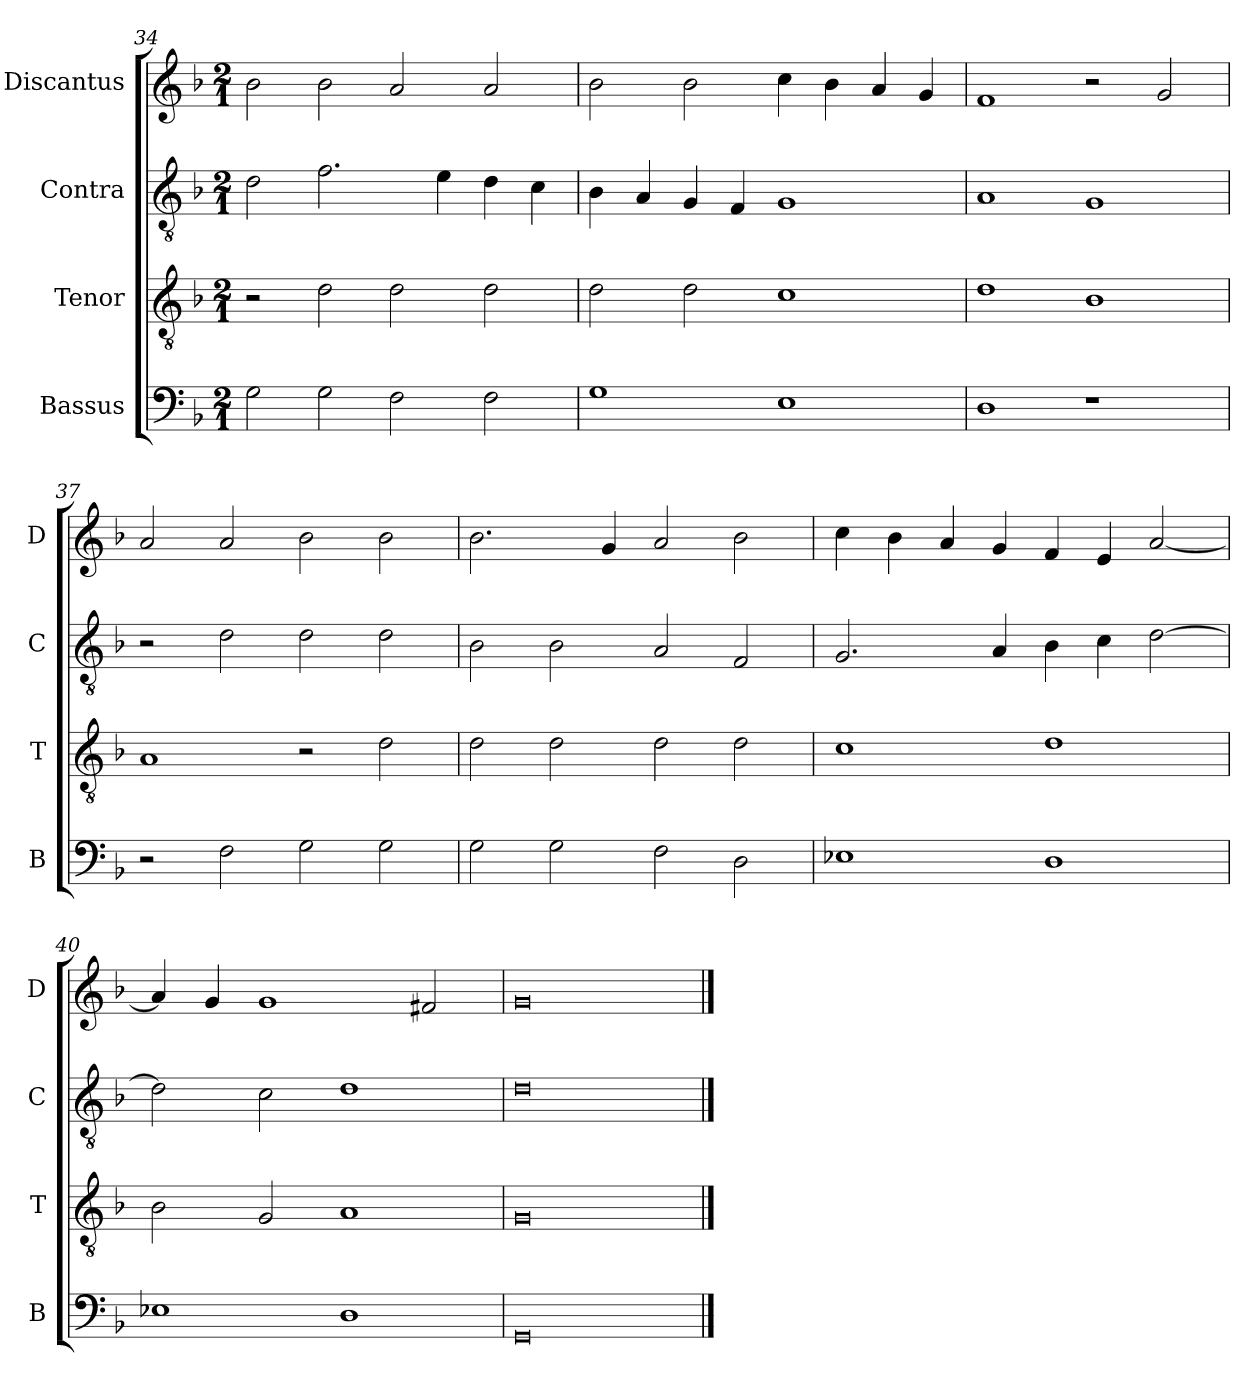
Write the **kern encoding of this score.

**kern	**kern	**kern	**kern
*part4	*part3	*part2	*part1
*staff4	*staff3	*staff2	*staff1
*I"Bassus	*I"Tenor	*I"Contra	*I"Discantus
*I'B	*I'T	*I'C	*I'D
*clefF4	*clefGv2	*clefGv2	*clefG2
*k[b-]	*k[b-]	*k[b-]	*k[b-]
*M2/1	*M2/1	*M2/1	*M2/1
=34	=34	=34	=34
2G\	2r	2d\	2b-\
2G\	2d\	2.f\	2b-\
2F\	2d\	.	2a/
.	.	4e\	.
2F\	2d\	4d\	2a/
.	.	4c\	.
=35	=35	=35	=35
1G	2d\	4B-\	2b-\
.	.	4A/	.
.	2d\	4G/	2b-\
.	.	4F/	.
1E	1c	1G	4cc\
.	.	.	4b-\
.	.	.	4a/
.	.	.	4g/
=36	=36	=36	=36
1D	1d	1A	1f
1r	1B-	1G	2r
.	.	.	2g/
=37	=37	=37	=37
2r	1A	2r	2a/
2F\	.	2d\	2a/
2G\	2r	2d\	2b-\
2G\	2d\	2d\	2b-\
=38	=38	=38	=38
2G\	2d\	2B-\	2.b-\
2G\	2d\	2B-\	.
.	.	.	4g/
2F\	2d\	2A/	2a/
2D\	2d\	2F/	2b-\
=39	=39	=39	=39
1E-X	1c	2.G/	4cc\
.	.	.	4b-\
.	.	.	4a/
.	.	4A/	4g/
1D	1d	4B-\	4f/
.	.	4c\	4e/
.	.	[2d\	[2a/
=40	=40	=40	=40
1E-X	2B-\	2d\]	4a/]
.	.	.	4g/
.	2G/	2c\	1g
1D	1A	1d	.
.	.	.	2f#X/
=41	=41	=41	=41
0GG	0G	0d	0g
==	==	==	==
*-	*-	*-	*-
